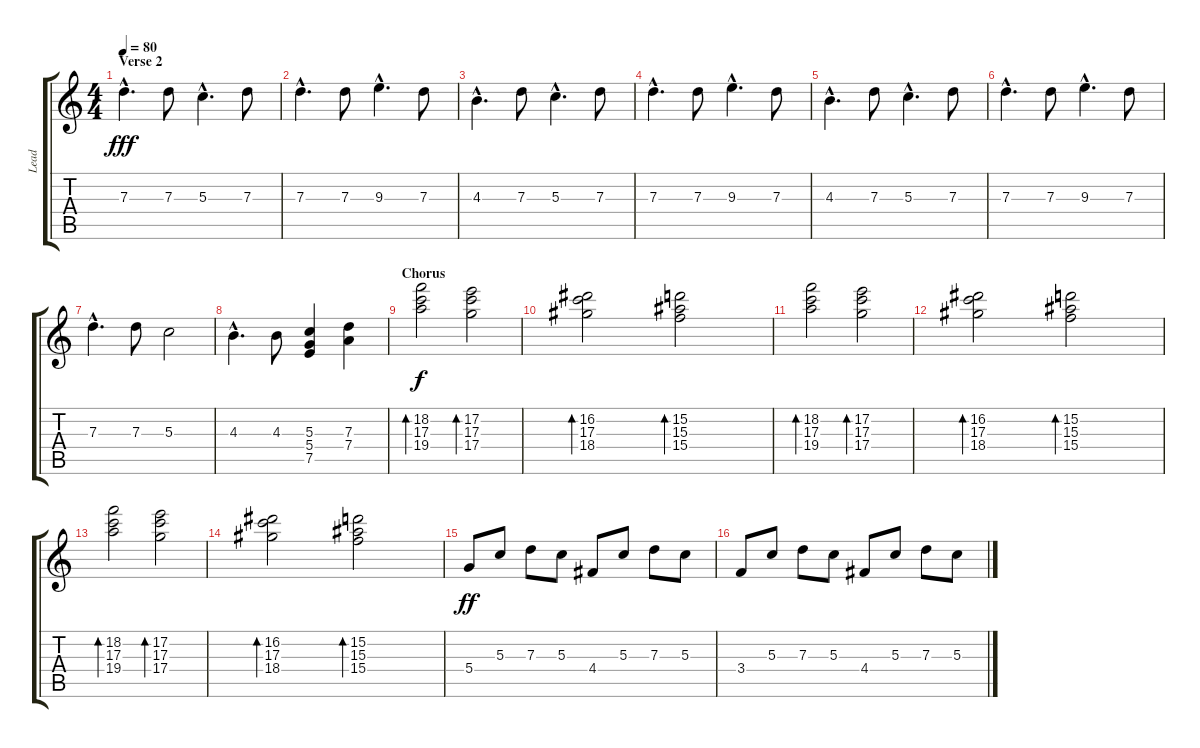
\track ("Lead" "Lead") {instrument acousticguitarsteel}
\staff {score tabs}
\tuning (E4 B3 G3 D3 A2 E2) {hide}
\ts (4 4)
\section ("" "Verse 2")
\tempo 80
\clef g2
\ks c
7.3{hac}.4{d dy fff} 7.3.8 5.3{hac}.4{d} 7.3.8 |
7.3{hac}.4{d} 7.3.8 9.3{hac}.4{d} 7.3.8 |
4.3{hac}.4{d} 7.3.8 5.3{hac}.4{d} 7.3.8 |
7.3{hac}.4{d} 7.3.8 9.3{hac}.4{d} 7.3.8 |
4.3{hac}.4{d} 7.3.8 5.3{hac}.4{d} 7.3.8 |
7.3{hac}.4{d} 7.3.8 9.3{hac}.4{d} 7.3.8 |
7.3{hac}.4{d} 7.3.8 5.3.2 |
4.3{hac}.4{d} 4.3.8 (5.3 5.4 7.5).4 (7.3 7.4).4 |
\section ("" "Chorus")
(18.2 17.3 19.4).2{bd 240 dy f volume 12 instrument orchestralharp} (17.2 17.3 17.4).2{bd 240} |
(16.2 17.3 18.4).2{bd 240} (15.2 15.3 15.4).2{bd 240} |
(18.2 17.3 19.4).2{bd 240} (17.2 17.3 17.4).2{bd 240} |
(16.2 17.3 18.4).2{bd 240} (15.2 15.3 15.4).2{bd 240} |
(18.2 17.3 19.4).2{bd 240} (17.2 17.3 17.4).2{bd 240} |
(16.2 17.3 18.4).2{bd 240} (15.2 15.3 15.4).2{bd 240} |
5.4.8{dy ff volume 13} 5.3.8 7.3.8 5.3.8 4.4.8 5.3.8 7.3.8 5.3.8 |
3.4.8 5.3.8 7.3.8 5.3.8 4.4.8 5.3.8 7.3.8 5.3.8
